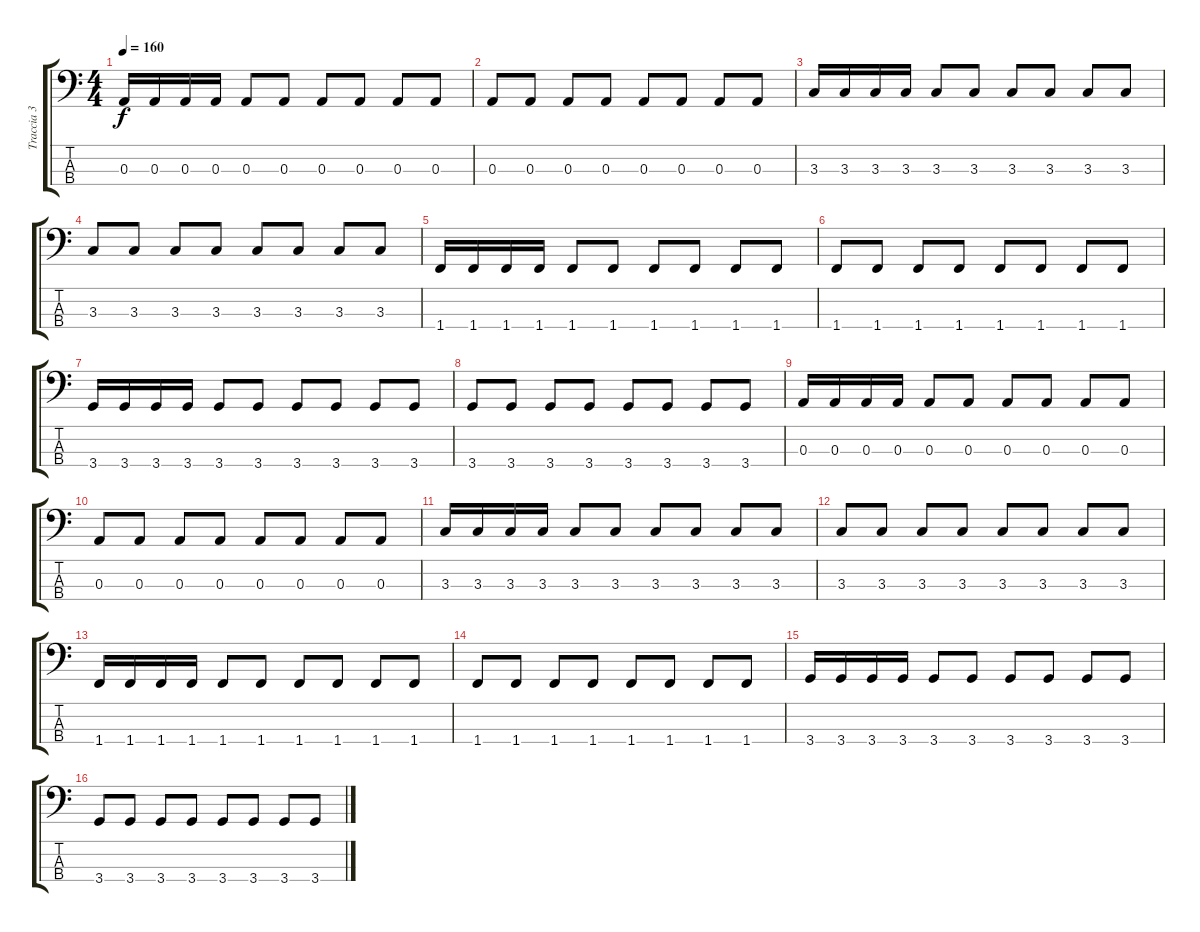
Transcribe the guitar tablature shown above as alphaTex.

\track ("Traccia 3" "Traccia 3") {instrument electricbassfinger}
\staff {score tabs}
\tuning (G2 D2 A1 E1) {hide}
\ts (4 4)
\tempo 160
\clef f4
\ks c
0.3.16{dy f} 0.3.16 0.3.16 0.3.16 0.3.8 0.3.8 0.3.8 0.3.8 0.3.8 0.3.8 |
0.3.8 0.3.8 0.3.8 0.3.8 0.3.8 0.3.8 0.3.8 0.3.8 |
3.3.16 3.3.16 3.3.16 3.3.16 3.3.8 3.3.8 3.3.8 3.3.8 3.3.8 3.3.8 |
3.3.8 3.3.8 3.3.8 3.3.8 3.3.8 3.3.8 3.3.8 3.3.8 |
1.4.16 1.4.16 1.4.16 1.4.16 1.4.8 1.4.8 1.4.8 1.4.8 1.4.8 1.4.8 |
1.4.8 1.4.8 1.4.8 1.4.8 1.4.8 1.4.8 1.4.8 1.4.8 |
3.4.16 3.4.16 3.4.16 3.4.16 3.4.8 3.4.8 3.4.8 3.4.8 3.4.8 3.4.8 |
3.4.8 3.4.8 3.4.8 3.4.8 3.4.8 3.4.8 3.4.8 3.4.8 |
0.3.16 0.3.16 0.3.16 0.3.16 0.3.8 0.3.8 0.3.8 0.3.8 0.3.8 0.3.8 |
0.3.8 0.3.8 0.3.8 0.3.8 0.3.8 0.3.8 0.3.8 0.3.8 |
3.3.16 3.3.16 3.3.16 3.3.16 3.3.8 3.3.8 3.3.8 3.3.8 3.3.8 3.3.8 |
3.3.8 3.3.8 3.3.8 3.3.8 3.3.8 3.3.8 3.3.8 3.3.8 |
1.4.16 1.4.16 1.4.16 1.4.16 1.4.8 1.4.8 1.4.8 1.4.8 1.4.8 1.4.8 |
1.4.8 1.4.8 1.4.8 1.4.8 1.4.8 1.4.8 1.4.8 1.4.8 |
3.4.16 3.4.16 3.4.16 3.4.16 3.4.8 3.4.8 3.4.8 3.4.8 3.4.8 3.4.8 |
3.4.8 3.4.8 3.4.8 3.4.8 3.4.8 3.4.8 3.4.8 3.4.8
